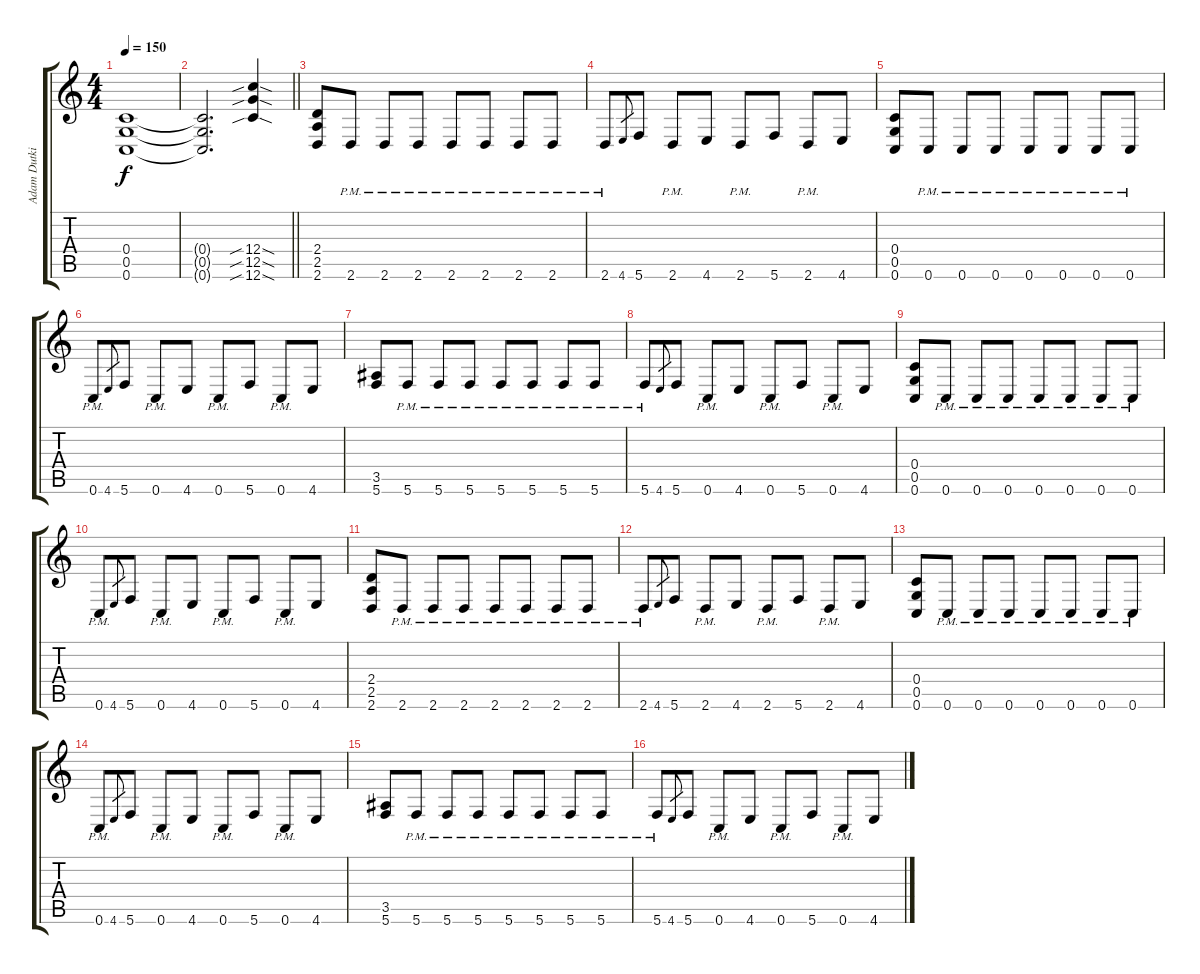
\track ("Adam Dutkiewicz" "Adam Dutki") {instrument distortionguitar}
\staff {score tabs}
\tuning (D4 A3 F3 C3 G2 C2) {hide}
\ts (4 4)
\tempo 150
\clef g2
\ks c
(0.4 0.5 0.6).1{dy f} |
\barLineRight lightlight
(0.4{t} 0.5{t} 0.6{t}).2{d} (12.4{sib sod} 12.5{sib sod} 12.6{sib sod}).4 |
(2.4 2.5 2.6).8{balance 8} 2.6{pm}.8 2.6{pm}.8 2.6{pm}.8 2.6{pm}.8 2.6{pm}.8 2.6{pm}.8 2.6{pm}.8 |
2.6{pm}.8 4.6.8{gr} 5.6.8 2.6{pm}.8 4.6.8 2.6{pm}.8 5.6.8 2.6{pm}.8 4.6.8 |
(0.4 0.5 0.6).8 0.6{pm}.8 0.6{pm}.8 0.6{pm}.8 0.6{pm}.8 0.6{pm}.8 0.6{pm}.8 0.6{pm}.8 |
0.6{pm}.8 4.6.8{gr} 5.6.8 0.6{pm}.8 4.6.8 0.6{pm}.8 5.6.8 0.6{pm}.8 4.6.8 |
(3.5 5.6).8 5.6{pm}.8 5.6{pm}.8 5.6{pm}.8 5.6{pm}.8 5.6{pm}.8 5.6{pm}.8 5.6{pm}.8 |
5.6{pm}.8 4.6.8{gr} 5.6.8 0.6{pm}.8 4.6.8 0.6{pm}.8 5.6.8 0.6{pm}.8 4.6.8 |
(0.4 0.5 0.6).8 0.6{pm}.8 0.6{pm}.8 0.6{pm}.8 0.6{pm}.8 0.6{pm}.8 0.6{pm}.8 0.6{pm}.8 |
0.6{pm}.8 4.6.8{gr} 5.6.8 0.6{pm}.8 4.6.8 0.6{pm}.8 5.6.8 0.6{pm}.8 4.6.8 |
(2.4 2.5 2.6).8 2.6{pm}.8 2.6{pm}.8 2.6{pm}.8 2.6{pm}.8 2.6{pm}.8 2.6{pm}.8 2.6{pm}.8 |
2.6{pm}.8 4.6.8{gr} 5.6.8 2.6{pm}.8 4.6.8 2.6{pm}.8 5.6.8 2.6{pm}.8 4.6.8 |
(0.4 0.5 0.6).8 0.6{pm}.8 0.6{pm}.8 0.6{pm}.8 0.6{pm}.8 0.6{pm}.8 0.6{pm}.8 0.6{pm}.8 |
0.6{pm}.8 4.6.8{gr} 5.6.8 0.6{pm}.8 4.6.8 0.6{pm}.8 5.6.8 0.6{pm}.8 4.6.8 |
(3.5 5.6).8 5.6{pm}.8 5.6{pm}.8 5.6{pm}.8 5.6{pm}.8 5.6{pm}.8 5.6{pm}.8 5.6{pm}.8 |
5.6{pm}.8 4.6.8{gr} 5.6.8 0.6{pm}.8 4.6.8 0.6{pm}.8 5.6.8 0.6{pm}.8 4.6.8
